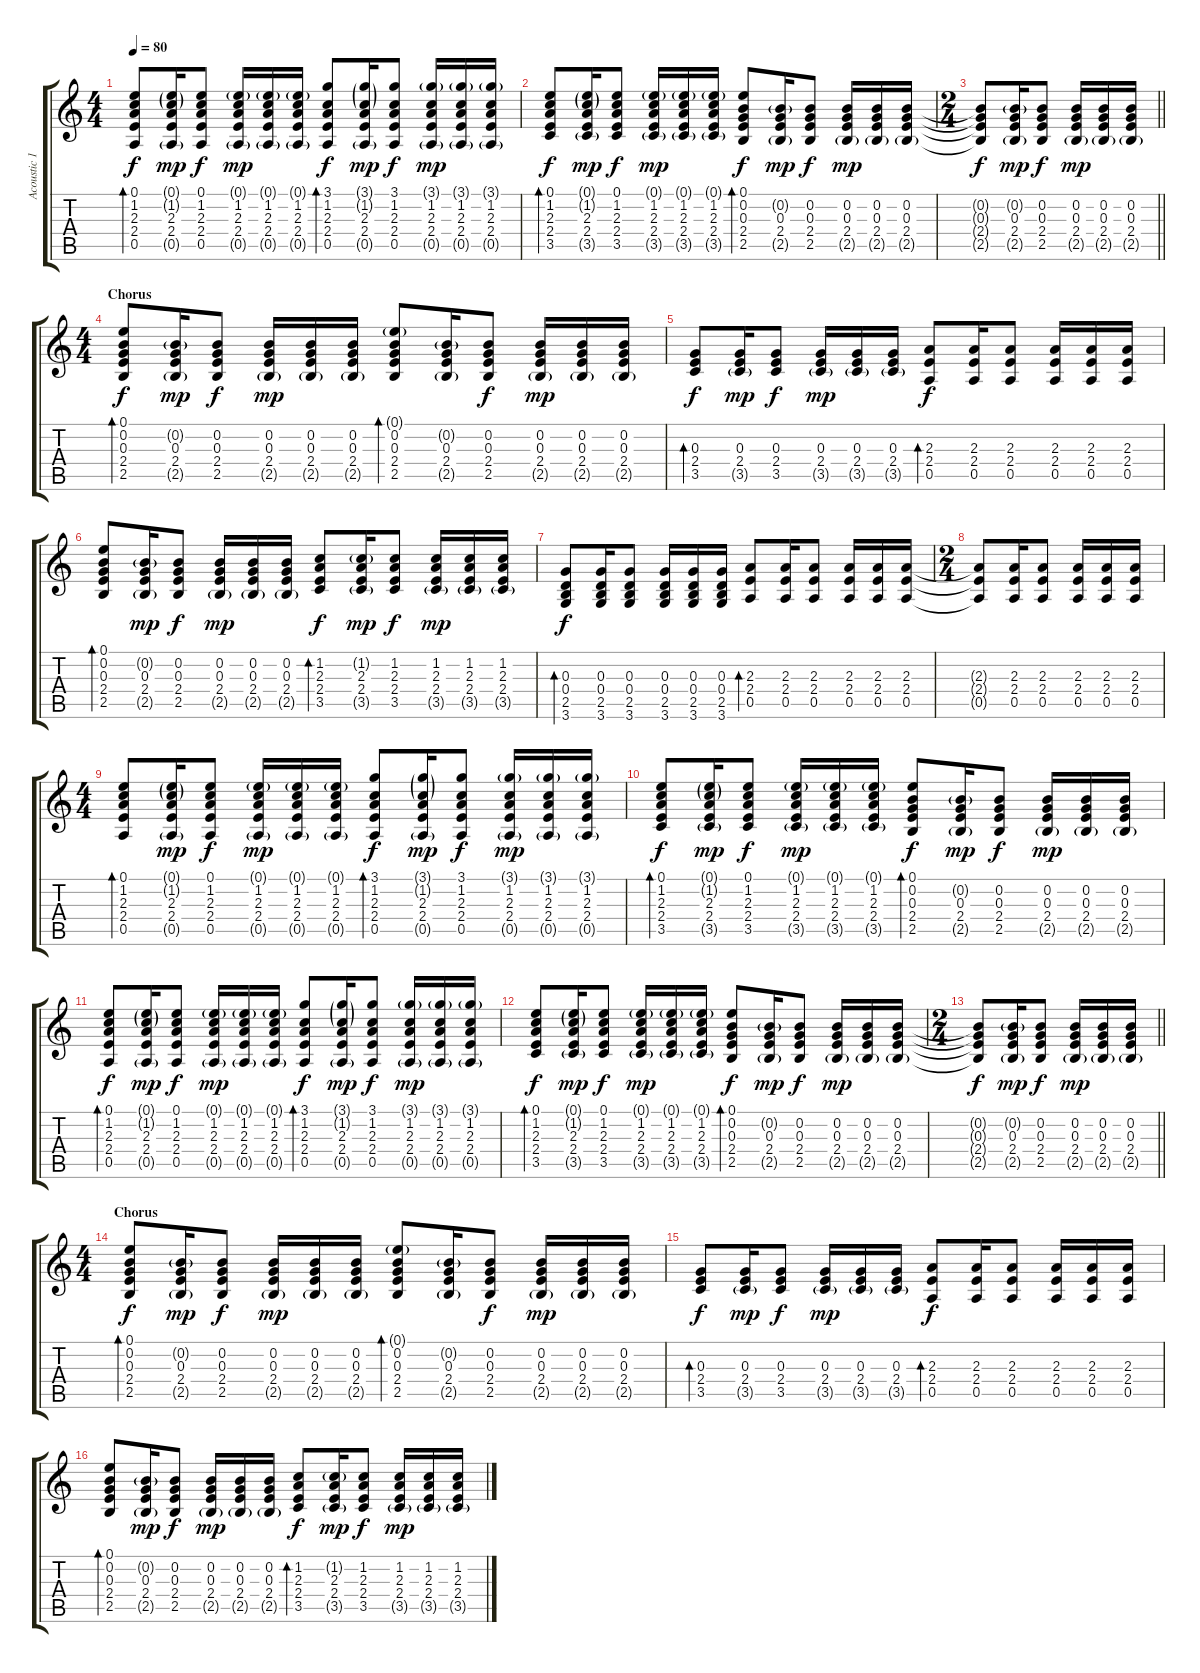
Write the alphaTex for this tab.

\track ("Acoustic 1" "Acoustic 1") {instrument acousticguitarsteel}
\staff {score tabs}
\tuning (E4 B3 G3 D3 A2 E2) {hide}
\ts (4 4)
\tempo 80
\clef g2
\ks c
(0.1 1.2 2.3 2.4 0.5).8{bd 60 dy f} (0.1{g} 1.2{g} 2.3 2.4 0.5{g}).16{dy mp} (0.1 1.2 2.3 2.4 0.5).8{dy f} (0.1{g} 1.2 2.3 2.4 0.5{g}).16{dy mp} (0.1{g} 1.2 2.3 2.4 0.5{g}).16 (0.1{g} 1.2 2.3 2.4 0.5{g}).16 (3.1 1.2 2.3 2.4 0.5).8{bd 60 dy f} (3.1{g} 1.2{g} 2.3 2.4 0.5{g}).16{dy mp} (3.1 1.2 2.3 2.4 0.5).8{dy f} (3.1{g} 1.2 2.3 2.4 0.5{g}).16{dy mp} (3.1{g} 1.2 2.3 2.4 0.5{g}).16 (3.1{g} 1.2 2.3 2.4 0.5{g}).16 |
(0.1 1.2 2.3 2.4 3.5).8{bd 60 dy f} (0.1{g} 1.2{g} 2.3 2.4 3.5{g}).16{dy mp} (0.1 1.2 2.3 2.4 3.5).8{dy f} (0.1{g} 1.2 2.3 2.4 3.5{g}).16{dy mp} (0.1{g} 1.2 2.3 2.4 3.5{g}).16 (0.1{g} 1.2 2.3 2.4 3.5{g}).16 (0.1 0.2 0.3 2.4 2.5).8{bd 60 dy f} (0.2{g} 0.3 2.4 2.5{g}).16{dy mp} (0.2 0.3 2.4 2.5).8{dy f} (0.2 0.3 2.4 2.5{g}).16{dy mp} (0.2 0.3 2.4 2.5{g}).16 (0.2 0.3 2.4 2.5{g}).16 |
\ts (2 4)
\barLineRight lightlight
(0.2{t} 0.3{t} 2.4{t} 2.5{t}).8{dy f} (0.2{g} 0.3 2.4 2.5{g}).16{dy mp} (0.2 0.3 2.4 2.5).8{dy f} (0.2 0.3 2.4 2.5{g}).16{dy mp} (0.2 0.3 2.4 2.5{g}).16 (0.2 0.3 2.4 2.5{g}).16 |
\ts (4 4)
\section ("" "Chorus")
(0.1 0.2 0.3 2.4 2.5).8{bd 60 dy f} (0.2{g} 0.3 2.4 2.5{g}).16{dy mp} (0.2 0.3 2.4 2.5).8{dy f} (0.2 0.3 2.4 2.5{g}).16{dy mp} (0.2 0.3 2.4 2.5{g}).16 (0.2 0.3 2.4 2.5{g}).16 (0.1{g} 0.2 0.3 2.4 2.5).8{bd 60} (0.2{g} 0.3 2.4 2.5{g}).16 (0.2 0.3 2.4 2.5).8{dy f} (0.2 0.3 2.4 2.5{g}).16{dy mp} (0.2 0.3 2.4 2.5{g}).16 (0.2 0.3 2.4 2.5{g}).16 |
(0.3 2.4 3.5).8{bd 60 dy f} (0.3 2.4 3.5{g}).16{dy mp} (0.3 2.4 3.5).8{dy f} (0.3 2.4 3.5{g}).16{dy mp} (0.3 2.4 3.5{g}).16 (0.3 2.4 3.5{g}).16 (2.3 2.4 0.5).8{bd 60 dy f} (2.3 2.4 0.5).16 (2.3 2.4 0.5).8 (2.3 2.4 0.5).16 (2.3 2.4 0.5).16 (2.3 2.4 0.5).16 |
(0.1 0.2 0.3 2.4 2.5).8{bd 60} (0.2{g} 0.3 2.4 2.5{g}).16{dy mp} (0.2 0.3 2.4 2.5).8{dy f} (0.2 0.3 2.4 2.5{g}).16{dy mp} (0.2 0.3 2.4 2.5{g}).16 (0.2 0.3 2.4 2.5{g}).16 (1.2 2.3 2.4 3.5).8{bd 60 dy f} (1.2{g} 2.3 2.4 3.5{g}).16{dy mp} (1.2 2.3 2.4 3.5).8{dy f} (1.2 2.3 2.4 3.5{g}).16{dy mp} (1.2 2.3 2.4 3.5{g}).16 (1.2 2.3 2.4 3.5{g}).16 |
(0.3 0.4 2.5 3.6).8{bd 60 dy f} (0.3 0.4 2.5 3.6).16 (0.3 0.4 2.5 3.6).8 (0.3 0.4 2.5 3.6).16 (0.3 0.4 2.5 3.6).16 (0.3 0.4 2.5 3.6).16 (2.3 2.4 0.5).8{bd 60} (2.3 2.4 0.5).16 (2.3 2.4 0.5).8 (2.3 2.4 0.5).16 (2.3 2.4 0.5).16 (2.3 2.4 0.5).16 |
\ts (2 4)
(2.3{t} 2.4{t} 0.5{t}).8 (2.3 2.4 0.5).16 (2.3 2.4 0.5).8 (2.3 2.4 0.5).16 (2.3 2.4 0.5).16 (2.3 2.4 0.5).16 |
\ts (4 4)
(0.1 1.2 2.3 2.4 0.5).8{bd 60} (0.1{g} 1.2{g} 2.3 2.4 0.5{g}).16{dy mp} (0.1 1.2 2.3 2.4 0.5).8{dy f} (0.1{g} 1.2 2.3 2.4 0.5{g}).16{dy mp} (0.1{g} 1.2 2.3 2.4 0.5{g}).16 (0.1{g} 1.2 2.3 2.4 0.5{g}).16 (3.1 1.2 2.3 2.4 0.5).8{bd 60 dy f} (3.1{g} 1.2{g} 2.3 2.4 0.5{g}).16{dy mp} (3.1 1.2 2.3 2.4 0.5).8{dy f} (3.1{g} 1.2 2.3 2.4 0.5{g}).16{dy mp} (3.1{g} 1.2 2.3 2.4 0.5{g}).16 (3.1{g} 1.2 2.3 2.4 0.5{g}).16 |
(0.1 1.2 2.3 2.4 3.5).8{bd 60 dy f} (0.1{g} 1.2{g} 2.3 2.4 3.5{g}).16{dy mp} (0.1 1.2 2.3 2.4 3.5).8{dy f} (0.1{g} 1.2 2.3 2.4 3.5{g}).16{dy mp} (0.1{g} 1.2 2.3 2.4 3.5{g}).16 (0.1{g} 1.2 2.3 2.4 3.5{g}).16 (0.1 0.2 0.3 2.4 2.5).8{bd 60 dy f} (0.2{g} 0.3 2.4 2.5{g}).16{dy mp} (0.2 0.3 2.4 2.5).8{dy f} (0.2 0.3 2.4 2.5{g}).16{dy mp} (0.2 0.3 2.4 2.5{g}).16 (0.2 0.3 2.4 2.5{g}).16 |
(0.1 1.2 2.3 2.4 0.5).8{bd 60 dy f} (0.1{g} 1.2{g} 2.3 2.4 0.5{g}).16{dy mp} (0.1 1.2 2.3 2.4 0.5).8{dy f} (0.1{g} 1.2 2.3 2.4 0.5{g}).16{dy mp} (0.1{g} 1.2 2.3 2.4 0.5{g}).16 (0.1{g} 1.2 2.3 2.4 0.5{g}).16 (3.1 1.2 2.3 2.4 0.5).8{bd 60 dy f} (3.1{g} 1.2{g} 2.3 2.4 0.5{g}).16{dy mp} (3.1 1.2 2.3 2.4 0.5).8{dy f} (3.1{g} 1.2 2.3 2.4 0.5{g}).16{dy mp} (3.1{g} 1.2 2.3 2.4 0.5{g}).16 (3.1{g} 1.2 2.3 2.4 0.5{g}).16 |
(0.1 1.2 2.3 2.4 3.5).8{bd 60 dy f} (0.1{g} 1.2{g} 2.3 2.4 3.5{g}).16{dy mp} (0.1 1.2 2.3 2.4 3.5).8{dy f} (0.1{g} 1.2 2.3 2.4 3.5{g}).16{dy mp} (0.1{g} 1.2 2.3 2.4 3.5{g}).16 (0.1{g} 1.2 2.3 2.4 3.5{g}).16 (0.1 0.2 0.3 2.4 2.5).8{bd 60 dy f} (0.2{g} 0.3 2.4 2.5{g}).16{dy mp} (0.2 0.3 2.4 2.5).8{dy f} (0.2 0.3 2.4 2.5{g}).16{dy mp} (0.2 0.3 2.4 2.5{g}).16 (0.2 0.3 2.4 2.5{g}).16 |
\ts (2 4)
\barLineRight lightlight
(0.2{t} 0.3{t} 2.4{t} 2.5{t}).8{dy f} (0.2{g} 0.3 2.4 2.5{g}).16{dy mp} (0.2 0.3 2.4 2.5).8{dy f} (0.2 0.3 2.4 2.5{g}).16{dy mp} (0.2 0.3 2.4 2.5{g}).16 (0.2 0.3 2.4 2.5{g}).16 |
\ts (4 4)
\section ("" "Chorus")
(0.1 0.2 0.3 2.4 2.5).8{bd 60 dy f} (0.2{g} 0.3 2.4 2.5{g}).16{dy mp} (0.2 0.3 2.4 2.5).8{dy f} (0.2 0.3 2.4 2.5{g}).16{dy mp} (0.2 0.3 2.4 2.5{g}).16 (0.2 0.3 2.4 2.5{g}).16 (0.1{g} 0.2 0.3 2.4 2.5).8{bd 60} (0.2{g} 0.3 2.4 2.5{g}).16 (0.2 0.3 2.4 2.5).8{dy f} (0.2 0.3 2.4 2.5{g}).16{dy mp} (0.2 0.3 2.4 2.5{g}).16 (0.2 0.3 2.4 2.5{g}).16 |
(0.3 2.4 3.5).8{bd 60 dy f} (0.3 2.4 3.5{g}).16{dy mp} (0.3 2.4 3.5).8{dy f} (0.3 2.4 3.5{g}).16{dy mp} (0.3 2.4 3.5{g}).16 (0.3 2.4 3.5{g}).16 (2.3 2.4 0.5).8{bd 60 dy f} (2.3 2.4 0.5).16 (2.3 2.4 0.5).8 (2.3 2.4 0.5).16 (2.3 2.4 0.5).16 (2.3 2.4 0.5).16 |
(0.1 0.2 0.3 2.4 2.5).8{bd 60} (0.2{g} 0.3 2.4 2.5{g}).16{dy mp} (0.2 0.3 2.4 2.5).8{dy f} (0.2 0.3 2.4 2.5{g}).16{dy mp} (0.2 0.3 2.4 2.5{g}).16 (0.2 0.3 2.4 2.5{g}).16 (1.2 2.3 2.4 3.5).8{bd 60 dy f} (1.2{g} 2.3 2.4 3.5{g}).16{dy mp} (1.2 2.3 2.4 3.5).8{dy f} (1.2 2.3 2.4 3.5{g}).16{dy mp} (1.2 2.3 2.4 3.5{g}).16 (1.2 2.3 2.4 3.5{g}).16
